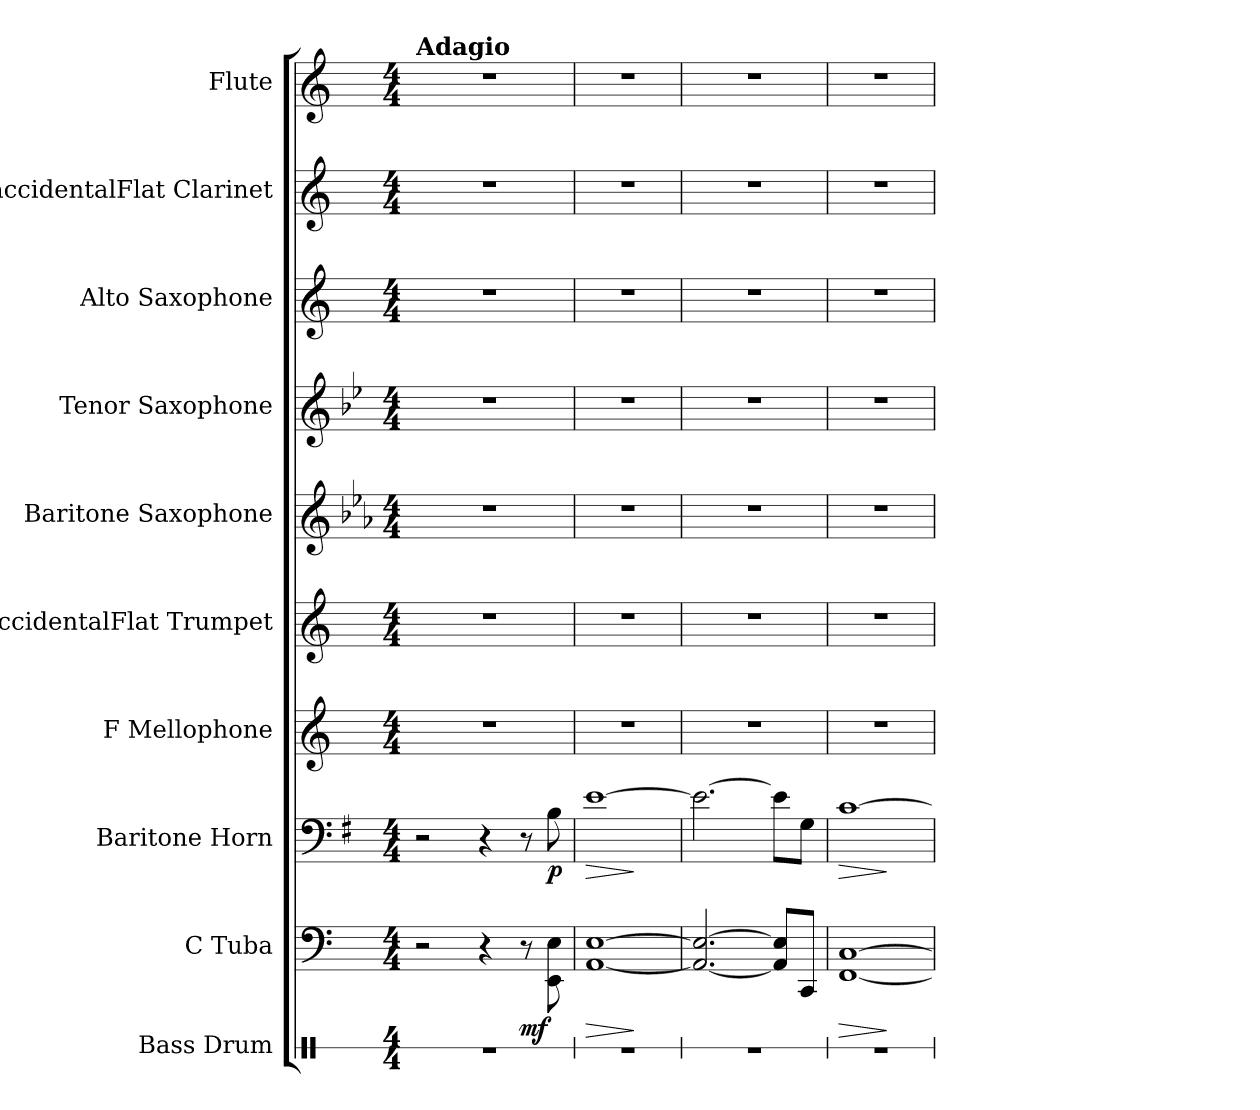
**kern	**kern	**dynam	**kern	**dynam	**kern	**kern	**kern	**kern	**kern	**kern	**kern
*part10	*part9	*part9	*part8	*part8	*part7	*part6	*part5	*part4	*part3	*part2	*part1
*staff10	*staff9	*staff9	*staff8	*staff8	*staff7	*staff6	*staff5	*staff4	*staff3	*staff2	*staff1
*I"Bass Drum	*I"C Tuba	*	*I"Baritone Horn	*	*I"F Mellophone	*I"BaccidentalFlat Trumpet	*I"Baritone Saxophone	*I"Tenor Saxophone	*I"Alto Saxophone	*I"BaccidentalFlat Clarinet	*I"Flute
*I'B. Dr.	*I'C Tu.	*	*I'Bar. Hn.	*	*I'F Mph.	*I'BaccidentalFlat Tpt.	*I'Bar. Sax.	*I'T. Sax.	*I'A. Sax.	*I'BaccidentalFlat Cl.	*I'Fl.
*stria1	*	*	*	*	*	*	*	*	*	*	*
*clefX	*clefF4	*	*clefF4	*	*clefG2	*clefG2	*clefG2	*clefG2	*clefG2	*clefG2	*clefG2
*	*	*	*ITrd4c7	*	*ITrd4c7	*ITrd1c2	*ITrd12c21	*ITrd8c14	*ITrd5c9	*ITrd1c2	*
*k[]	*k[]	*	*k[]	*	*k[b-]	*k[b-e-]	*k[b-e-a-]	*k[b-e-]	*k[b-e-a-]	*k[b-e-]	*k[]
*M4/4	*M4/4	*	*M4/4	*	*M4/4	*M4/4	*M4/4	*M4/4	*M4/4	*M4/4	*M4/4
=1	=1	=1	=1	=1	=1	=1	=1	=1	=1	=1	=1
!	!	!	!	!	!	!	!	!	!	!	!LO:TX:a:B:t=Adagio
1r	2r	.	2r	.	1r	1r	1r	1r	1r	1r	1r
.	4r	.	4r	.	.	.	.	.	.	.	.
!	!	!LO:DY:b	!	!	!	!	!	!	!	!	!
.	8r	mf	8r	.	.	.	.	.	.	.	.
!	!	!	!	!LO:DY:b	!	!	!	!	!	!	!
.	8EE\ 8E\	.	8E\	p	.	.	.	.	.	.	.
=2	=2	=2	=2	=2	=2	=2	=2	=2	=2	=2	=2
!	!	!LO:HP:b	!	!LO:HP:b	!	!	!	!	!	!	!
1r	[1AA [1E	>	[1A	>	1r	1r	1r	1r	1r	1r	1r
.	.	]	.	]	.	.	.	.	.	.	.
=3	=3	=3	=3	=3	=3	=3	=3	=3	=3	=3	=3
1r	2.AA/_ 2.E/_	.	2.A\_	.	1r	1r	1r	1r	1r	1r	1r
.	8AA/] 8E/]L	.	8A\L]	.	.	.	.	.	.	.	.
.	8CC/J	.	8C\J	.	.	.	.	.	.	.	.
=4	=4	=4	=4	=4	=4	=4	=4	=4	=4	=4	=4
!	!	!LO:HP:b	!	!LO:HP:b	!	!	!	!	!	!	!
1r	[1FF [1C	>	[1F	>	1r	1r	1r	1r	1r	1r	1r
.	.	]	.	]	.	.	.	.	.	.	.
=	=	=	=	=	=	=	=	=	=	=	=
*-	*-	*-	*-	*-	*-	*-	*-	*-	*-	*-	*-
